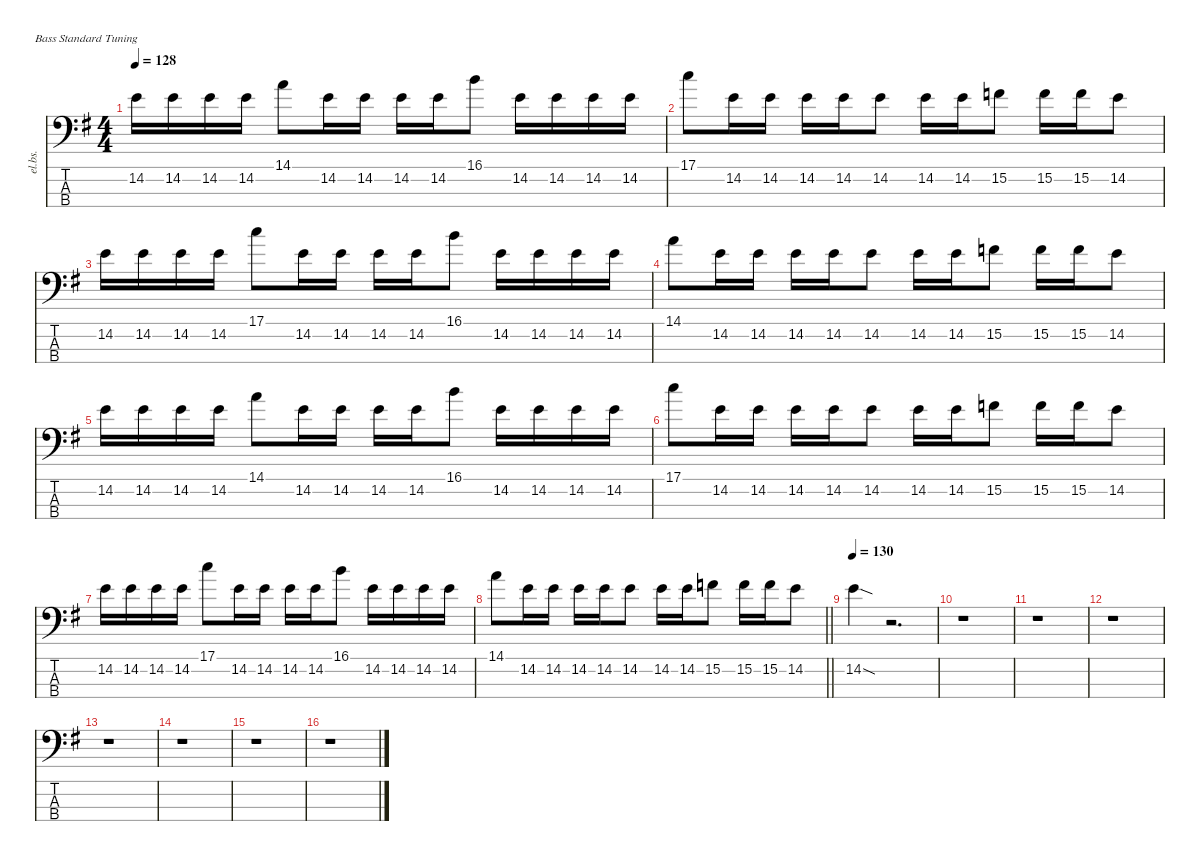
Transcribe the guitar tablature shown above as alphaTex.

\defaultSystemsLayout 4
\hideDynamics
\bracketExtendMode nobrackets
\otherSystemsTrackNameOrientation horizontal
\track ("Lead Cliff I" "el.bs.") {instrument electricbassfinger}
\staff {score tabs}
\tuning (G2 D2 A1 E1)
\ts (4 4)
\tempo 128
\clef f4
\ks eminor
14.2{acc forcenatural}.16{dy f beam Down} 14.2{acc forcenatural}.16{beam Down} 14.2{acc forcenatural}.16{beam Down} 14.2{acc forcenatural}.16{beam Down} 14.1{acc forcenatural}.8{beam Down} 14.2{acc forcenatural}.16{beam Down} 14.2{acc forcenatural}.16{beam Down} 14.2{acc forcenatural}.16{beam Down} 14.2{acc forcenatural}.16{beam Down} 16.1{acc forcenatural}.8{beam Down} 14.2{acc forcenatural}.16{beam Down} 14.2{acc forcenatural}.16{beam Down} 14.2{acc forcenatural}.16{beam Down} 14.2{acc forcenatural}.16{beam Down} |
17.1{acc forcenatural}.8{beam Down} 14.2{acc forcenatural}.16{beam Down} 14.2{acc forcenatural}.16{beam Down} 14.2{acc forcenatural}.16{beam Down} 14.2{acc forcenatural}.16{beam Down} 14.2{acc forcenatural}.8{beam Down} 14.2{acc forcenatural}.16{beam Down} 14.2{acc forcenatural}.16{beam Down} 15.2{acc forcenatural}.8{beam Down} 15.2{acc forcenatural}.16{beam Down} 15.2{acc forcenatural}.16{beam Down} 14.2{acc forcenatural}.8{beam Down} |
14.2{acc forcenatural}.16{beam Down} 14.2{acc forcenatural}.16{beam Down} 14.2{acc forcenatural}.16{beam Down} 14.2{acc forcenatural}.16{beam Down} 17.1{acc forcenatural}.8{beam Down} 14.2{acc forcenatural}.16{beam Down} 14.2{acc forcenatural}.16{beam Down} 14.2{acc forcenatural}.16{beam Down} 14.2{acc forcenatural}.16{beam Down} 16.1{acc forcenatural}.8{beam Down} 14.2{acc forcenatural}.16{beam Down} 14.2{acc forcenatural}.16{beam Down} 14.2{acc forcenatural}.16{beam Down} 14.2{acc forcenatural}.16{beam Down} |
14.1{acc forcenatural}.8{beam Down} 14.2{acc forcenatural}.16{beam Down} 14.2{acc forcenatural}.16{beam Down} 14.2{acc forcenatural}.16{beam Down} 14.2{acc forcenatural}.16{beam Down} 14.2{acc forcenatural}.8{beam Down} 14.2{acc forcenatural}.16{beam Down} 14.2{acc forcenatural}.16{beam Down} 15.2{acc forcenatural}.8{beam Down} 15.2{acc forcenatural}.16{beam Down} 15.2{acc forcenatural}.16{beam Down} 14.2{acc forcenatural}.8{beam Down} |
14.2{acc forcenatural}.16{beam Down} 14.2{acc forcenatural}.16{beam Down} 14.2{acc forcenatural}.16{beam Down} 14.2{acc forcenatural}.16{beam Down} 14.1{acc forcenatural}.8{beam Down} 14.2{acc forcenatural}.16{beam Down} 14.2{acc forcenatural}.16{beam Down} 14.2{acc forcenatural}.16{beam Down} 14.2{acc forcenatural}.16{beam Down} 16.1{acc forcenatural}.8{beam Down} 14.2{acc forcenatural}.16{beam Down} 14.2{acc forcenatural}.16{beam Down} 14.2{acc forcenatural}.16{beam Down} 14.2{acc forcenatural}.16{beam Down} |
17.1{acc forcenatural}.8{beam Down} 14.2{acc forcenatural}.16{beam Down} 14.2{acc forcenatural}.16{beam Down} 14.2{acc forcenatural}.16{beam Down} 14.2{acc forcenatural}.16{beam Down} 14.2{acc forcenatural}.8{beam Down} 14.2{acc forcenatural}.16{beam Down} 14.2{acc forcenatural}.16{beam Down} 15.2{acc forcenatural}.8{beam Down} 15.2{acc forcenatural}.16{beam Down} 15.2{acc forcenatural}.16{beam Down} 14.2{acc forcenatural}.8{beam Down} |
14.2{acc forcenatural}.16{beam Down} 14.2{acc forcenatural}.16{beam Down} 14.2{acc forcenatural}.16{beam Down} 14.2{acc forcenatural}.16{beam Down} 17.1{acc forcenatural}.8{beam Down} 14.2{acc forcenatural}.16{beam Down} 14.2{acc forcenatural}.16{beam Down} 14.2{acc forcenatural}.16{beam Down} 14.2{acc forcenatural}.16{beam Down} 16.1{acc forcenatural}.8{beam Down} 14.2{acc forcenatural}.16{beam Down} 14.2{acc forcenatural}.16{beam Down} 14.2{acc forcenatural}.16{beam Down} 14.2{acc forcenatural}.16{beam Down} |
\barLineRight lightlight
14.1{acc forcenatural}.8{beam Down} 14.2{acc forcenatural}.16{beam Down} 14.2{acc forcenatural}.16{beam Down} 14.2{acc forcenatural}.16{beam Down} 14.2{acc forcenatural}.16{beam Down} 14.2{acc forcenatural}.8{beam Down} 14.2{acc forcenatural}.16{beam Down} 14.2{acc forcenatural}.16{beam Down} 15.2{acc forcenatural}.8{beam Down} 15.2{acc forcenatural}.16{beam Down} 15.2{acc forcenatural}.16{beam Down} 14.2{acc forcenatural}.8{beam Down} |
\tempo 130
14.2{sod acc forcenatural}.4{beam Down} r.2{d beam Down} |
r.1{beam Down} |
r.1{beam Down} |
r.1{beam Down} |
r.1{beam Down} |
r.1{beam Down} |
r.1{beam Down} |
r.1{beam Down}
